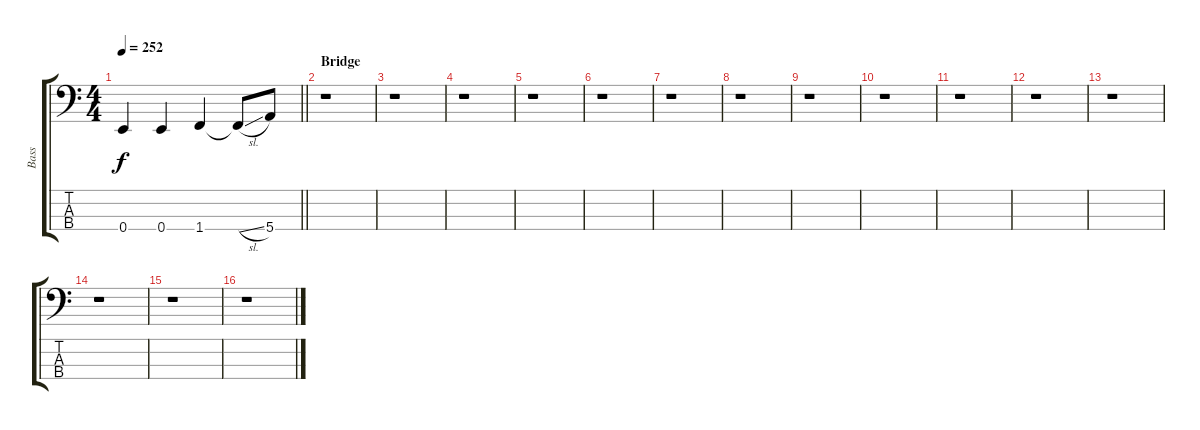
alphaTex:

\track ("Bass" "Bass") {instrument electricbassfinger}
\staff {score tabs}
\tuning (G2 D2 A1 E1) {hide}
\ts (4 4)
\tempo 252
\clef f4
\barLineRight lightlight
\ks c
0.4.4{dy f} 0.4.4 1.4.4 1.4{sl t}.8 5.4.8 |
\section ("" "Bridge")
r.1 |
r.1 |
r.1 |
r.1 |
r.1 |
r.1 |
r.1 |
r.1 |
r.1 |
r.1 |
r.1 |
r.1 |
r.1 |
r.1 |
r.1
